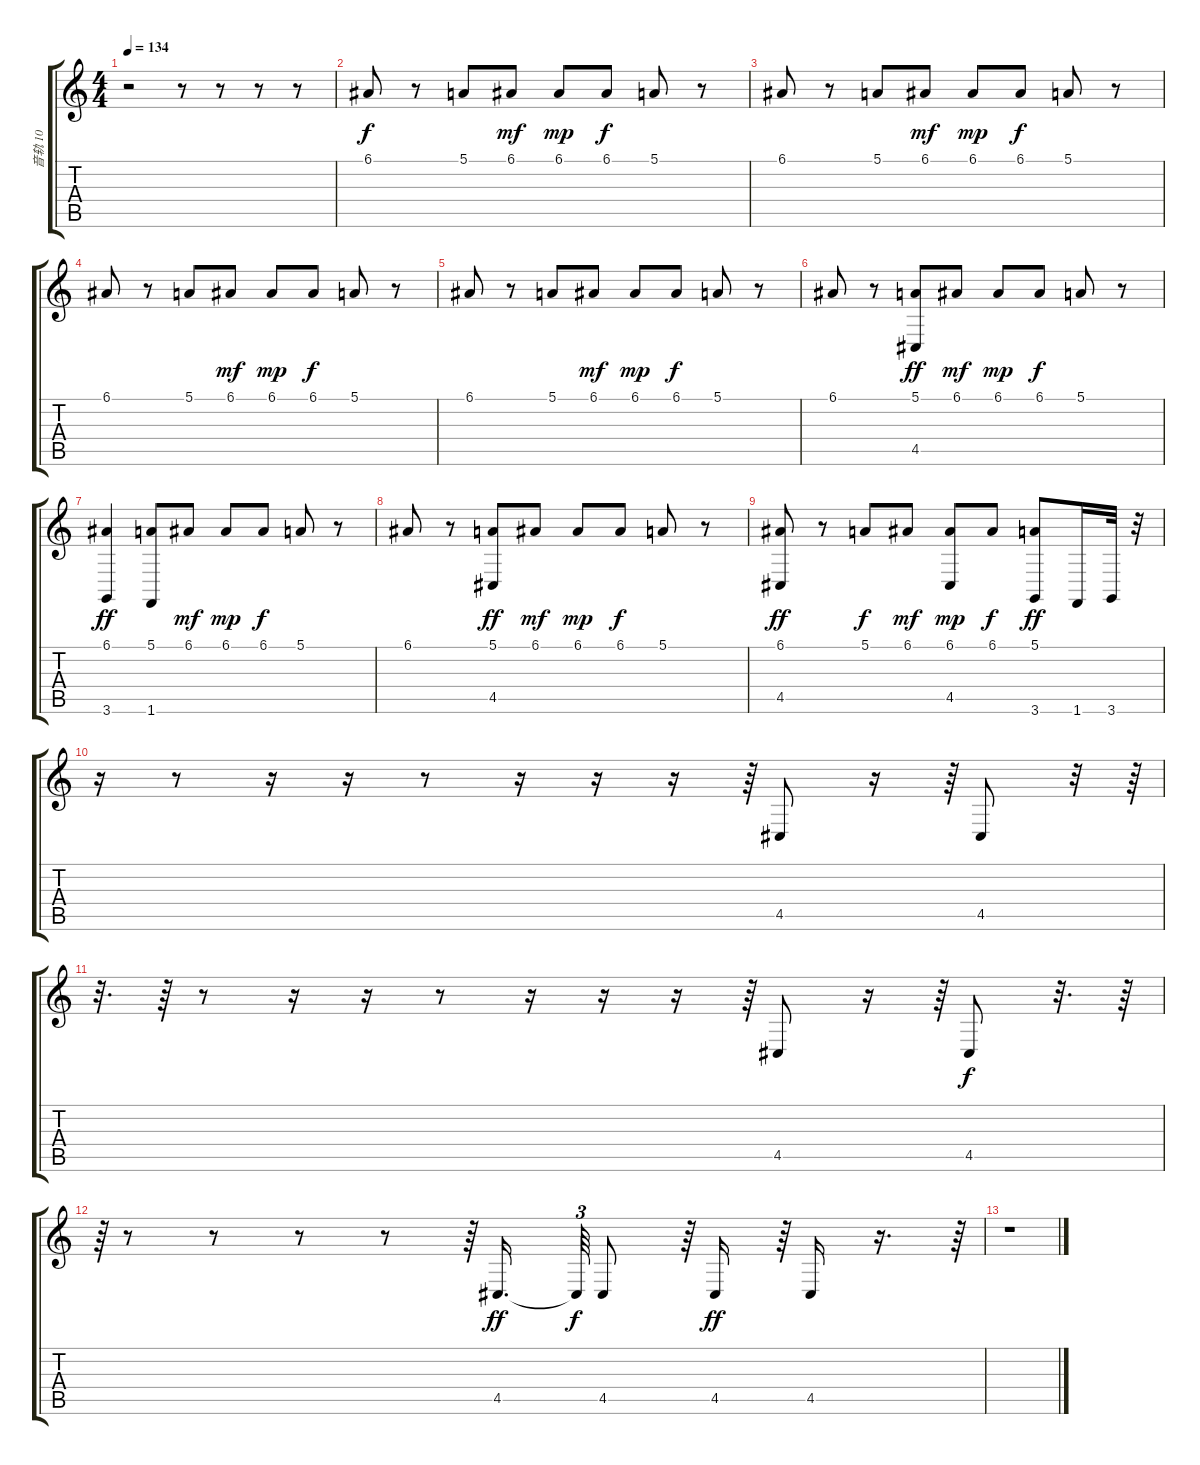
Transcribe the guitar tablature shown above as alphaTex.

\track ("音轨 10" "音轨 10") {instrument sopranosax}
\staff {score tabs}
\tuning (E4 B3 G3 D3 A2 E2) {hide}
\ts (4 4)
\tempo 134
\clef g2
\ks c
r.2{dy f} r.8 r.8 r.8 r.8 |
6.1.8 r.8 5.1.8 6.1.8{dy mf} 6.1.8{dy mp} 6.1.8{dy f} 5.1.8 r.8 |
6.1.8 r.8 5.1.8 6.1.8{dy mf} 6.1.8{dy mp} 6.1.8{dy f} 5.1.8 r.8 |
6.1.8 r.8 5.1.8 6.1.8{dy mf} 6.1.8{dy mp} 6.1.8{dy f} 5.1.8 r.8 |
6.1.8 r.8 5.1.8 6.1.8{dy mf} 6.1.8{dy mp} 6.1.8{dy f} 5.1.8 r.8 |
6.1.8 r.8 (5.1 4.5).8{dy ff} 6.1.8{dy mf} 6.1.8{dy mp} 6.1.8{dy f} 5.1.8 r.8 |
(6.1 3.6).4{dy ff} (5.1 1.6).8 6.1.8{dy mf} 6.1.8{dy mp} 6.1.8{dy f} 5.1.8 r.8 |
6.1.8 r.8 (5.1 4.5).8{dy ff} 6.1.8{dy mf} 6.1.8{dy mp} 6.1.8{dy f} 5.1.8 r.8 |
(6.1 4.5).8{dy ff} r.8 5.1.8{dy f} 6.1.8{dy mf} (6.1 4.5).8{dy mp} 6.1.8{dy f} (5.1 3.6).8{dy ff} 1.6.16 3.6.32 r.32 |
r.16 r.8 r.16 r.16 r.8 r.16 r.16 r.16 r.64{tu (3 2)} 4.5.8 r.16 r.64{tu (3 2)} 4.5.8 r.32 r.64{tu (3 2)} |
r.32{d} r.64 r.8 r.16 r.16 r.8 r.16 r.16 r.16 r.64{tu (3 2)} 4.5.8 r.16 r.64{tu (3 2)} 4.5.8{dy f} r.32{d} r.64 |
r.64{tu (3 2)} r.8 r.8 r.8 r.8 r.64{tu (3 2)} 4.5.16{d dy ff} 4.5{t}.64{tu (3 2) dy f} 4.5.8 r.64{tu (3 2)} 4.5.16{dy ff} r.64{tu (3 2)} 4.5.16 r.16{d} r.64{tu (3 2)} |
r.1
